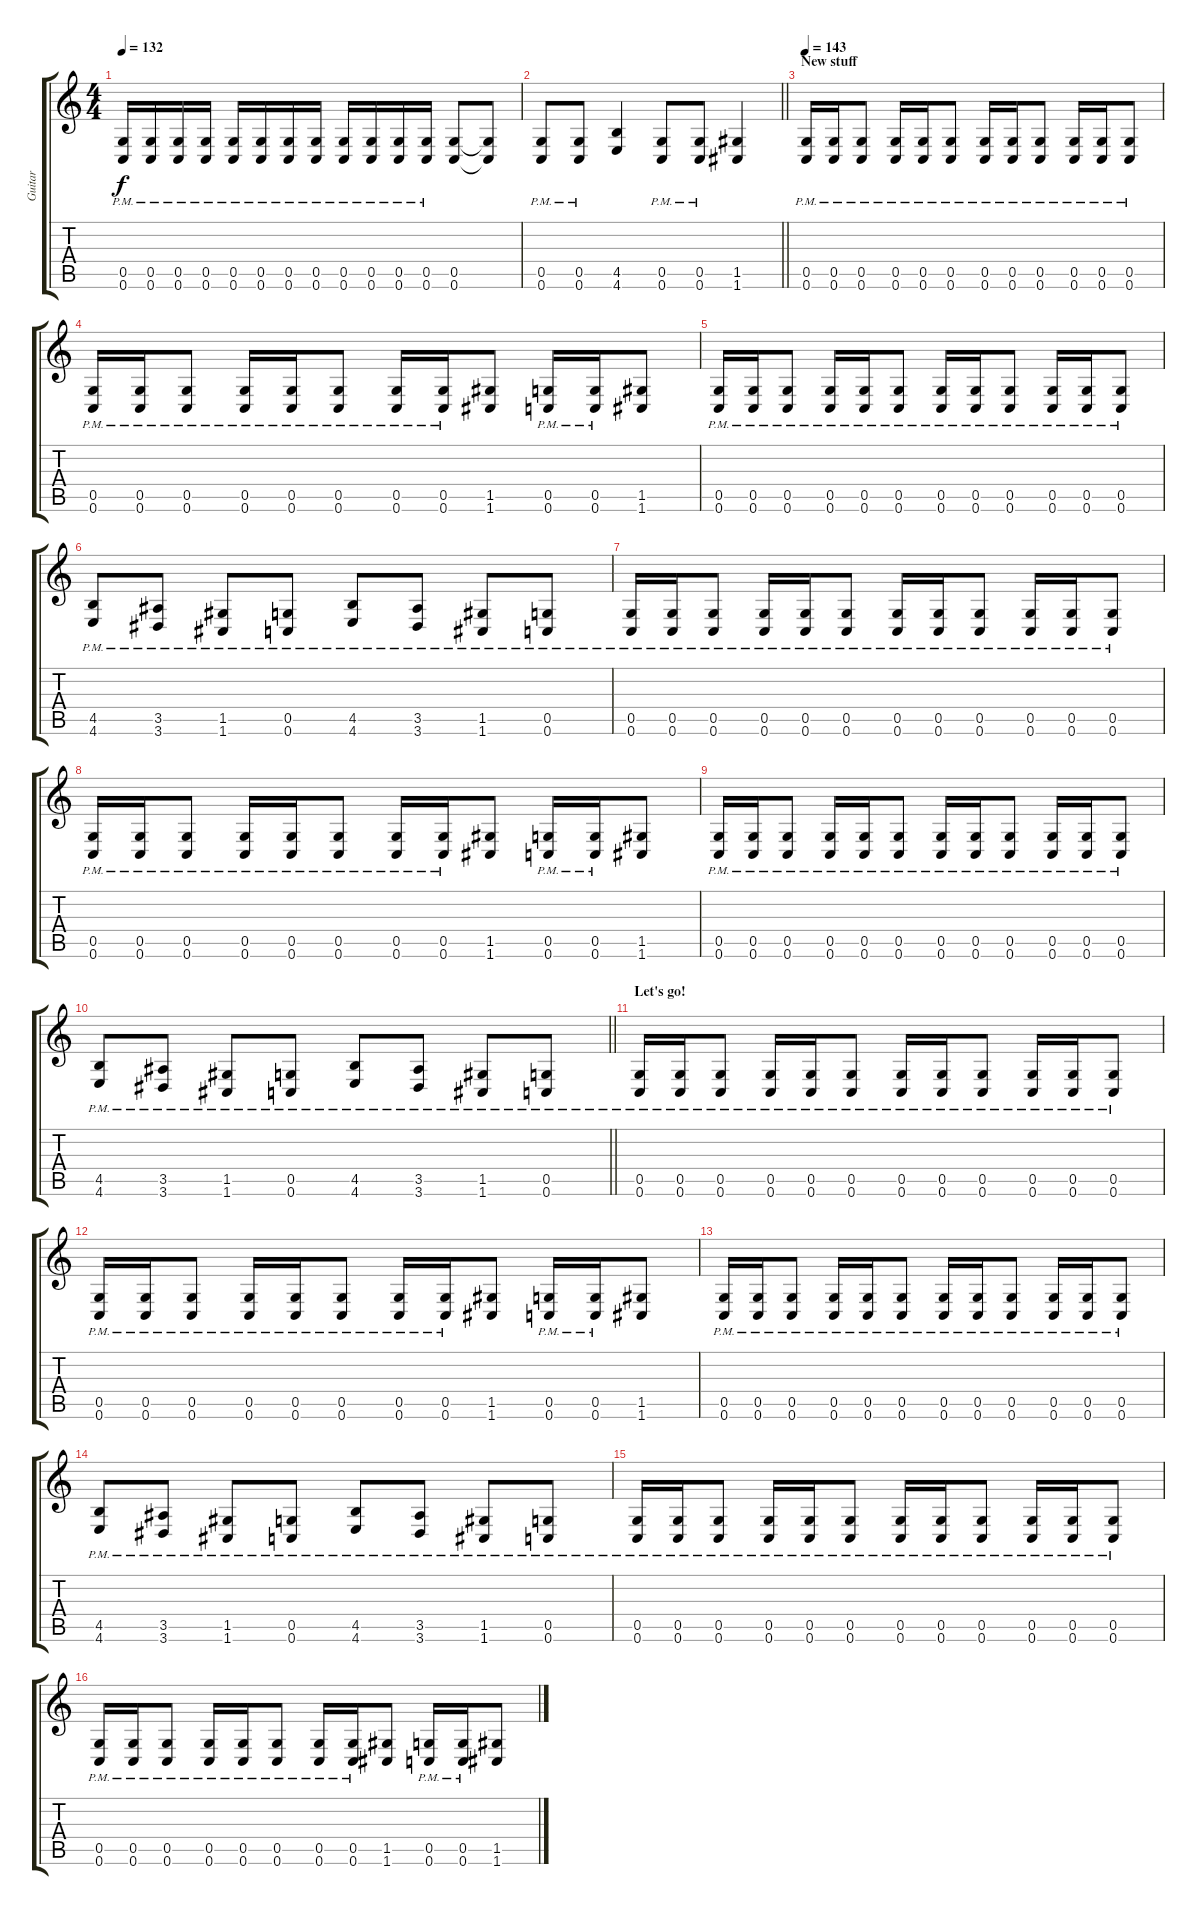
\track ("Guitar" "Guitar") {instrument distortionguitar}
\staff {score tabs}
\tuning (D4 A3 F3 C3 G2 C2) {hide}
\ts (4 4)
\tempo 132
\clef g2
\ks c
(0.5{pm} 0.6{pm}).16{dy f} (0.5{pm} 0.6{pm}).16 (0.5{pm} 0.6{pm}).16 (0.5{pm} 0.6{pm}).16 (0.5{pm} 0.6{pm}).16 (0.5{pm} 0.6{pm}).16 (0.5{pm} 0.6{pm}).16 (0.5{pm} 0.6{pm}).16 (0.5{pm} 0.6{pm}).16 (0.5{pm} 0.6{pm}).16 (0.5{pm} 0.6{pm}).16 (0.5{pm} 0.6{pm}).16 (0.5 0.6).8 (0.5{t} 0.6{t}).8 |
\barLineRight lightlight
(0.5{pm} 0.6{pm}).8 (0.5{pm} 0.6{pm}).8 (4.5 4.6).4 (0.5{pm} 0.6{pm}).8 (0.5{pm} 0.6{pm}).8 (1.5 1.6).4 |
\section ("" "New stuff")
\tempo 143
(0.5{pm} 0.6{pm}).16 (0.5{pm} 0.6{pm}).16 (0.5{pm} 0.6{pm}).8 (0.5{pm} 0.6{pm}).16 (0.5{pm} 0.6{pm}).16 (0.5{pm} 0.6{pm}).8 (0.5{pm} 0.6{pm}).16 (0.5{pm} 0.6{pm}).16 (0.5{pm} 0.6{pm}).8 (0.5{pm} 0.6{pm}).16 (0.5{pm} 0.6{pm}).16 (0.5{pm} 0.6{pm}).8 |
(0.5{pm} 0.6{pm}).16 (0.5{pm} 0.6{pm}).16 (0.5{pm} 0.6{pm}).8 (0.5{pm} 0.6{pm}).16 (0.5{pm} 0.6{pm}).16 (0.5{pm} 0.6{pm}).8 (0.5{pm} 0.6{pm}).16 (0.5{pm} 0.6{pm}).16 (1.5 1.6).8 (0.5{pm} 0.6{pm}).16 (0.5{pm} 0.6{pm}).16 (1.5 1.6).8 |
(0.5{pm} 0.6{pm}).16 (0.5{pm} 0.6{pm}).16 (0.5{pm} 0.6{pm}).8 (0.5{pm} 0.6{pm}).16 (0.5{pm} 0.6{pm}).16 (0.5{pm} 0.6{pm}).8 (0.5{pm} 0.6{pm}).16 (0.5{pm} 0.6{pm}).16 (0.5{pm} 0.6{pm}).8 (0.5{pm} 0.6{pm}).16 (0.5{pm} 0.6{pm}).16 (0.5{pm} 0.6{pm}).8 |
(4.5{pm} 4.6{pm}).8 (3.5{pm} 3.6{pm}).8 (1.5{pm} 1.6{pm}).8 (0.5{pm} 0.6{pm}).8 (4.5{pm} 4.6{pm}).8 (3.5{pm} 3.6{pm}).8 (1.5{pm} 1.6{pm}).8 (0.5{pm} 0.6{pm}).8 |
(0.5{pm} 0.6{pm}).16 (0.5{pm} 0.6{pm}).16 (0.5{pm} 0.6{pm}).8 (0.5{pm} 0.6{pm}).16 (0.5{pm} 0.6{pm}).16 (0.5{pm} 0.6{pm}).8 (0.5{pm} 0.6{pm}).16 (0.5{pm} 0.6{pm}).16 (0.5{pm} 0.6{pm}).8 (0.5{pm} 0.6{pm}).16 (0.5{pm} 0.6{pm}).16 (0.5{pm} 0.6{pm}).8 |
(0.5{pm} 0.6{pm}).16 (0.5{pm} 0.6{pm}).16 (0.5{pm} 0.6{pm}).8 (0.5{pm} 0.6{pm}).16 (0.5{pm} 0.6{pm}).16 (0.5{pm} 0.6{pm}).8 (0.5{pm} 0.6{pm}).16 (0.5{pm} 0.6{pm}).16 (1.5 1.6).8 (0.5{pm} 0.6{pm}).16 (0.5{pm} 0.6{pm}).16 (1.5 1.6).8 |
(0.5{pm} 0.6{pm}).16 (0.5{pm} 0.6{pm}).16 (0.5{pm} 0.6{pm}).8 (0.5{pm} 0.6{pm}).16 (0.5{pm} 0.6{pm}).16 (0.5{pm} 0.6{pm}).8 (0.5{pm} 0.6{pm}).16 (0.5{pm} 0.6{pm}).16 (0.5{pm} 0.6{pm}).8 (0.5{pm} 0.6{pm}).16 (0.5{pm} 0.6{pm}).16 (0.5{pm} 0.6{pm}).8 |
\barLineRight lightlight
(4.5{pm} 4.6{pm}).8 (3.5{pm} 3.6{pm}).8 (1.5{pm} 1.6{pm}).8 (0.5{pm} 0.6{pm}).8 (4.5{pm} 4.6{pm}).8 (3.5{pm} 3.6{pm}).8 (1.5{pm} 1.6{pm}).8 (0.5{pm} 0.6{pm}).8 |
\section ("" "Let's go!")
(0.5{pm} 0.6{pm}).16 (0.5{pm} 0.6{pm}).16 (0.5{pm} 0.6{pm}).8 (0.5{pm} 0.6{pm}).16 (0.5{pm} 0.6{pm}).16 (0.5{pm} 0.6{pm}).8 (0.5{pm} 0.6{pm}).16 (0.5{pm} 0.6{pm}).16 (0.5{pm} 0.6{pm}).8 (0.5{pm} 0.6{pm}).16 (0.5{pm} 0.6{pm}).16 (0.5{pm} 0.6{pm}).8 |
(0.5{pm} 0.6{pm}).16 (0.5{pm} 0.6{pm}).16 (0.5{pm} 0.6{pm}).8 (0.5{pm} 0.6{pm}).16 (0.5{pm} 0.6{pm}).16 (0.5{pm} 0.6{pm}).8 (0.5{pm} 0.6{pm}).16 (0.5{pm} 0.6{pm}).16 (1.5 1.6).8 (0.5{pm} 0.6{pm}).16 (0.5{pm} 0.6{pm}).16 (1.5 1.6).8 |
(0.5{pm} 0.6{pm}).16 (0.5{pm} 0.6{pm}).16 (0.5{pm} 0.6{pm}).8 (0.5{pm} 0.6{pm}).16 (0.5{pm} 0.6{pm}).16 (0.5{pm} 0.6{pm}).8 (0.5{pm} 0.6{pm}).16 (0.5{pm} 0.6{pm}).16 (0.5{pm} 0.6{pm}).8 (0.5{pm} 0.6{pm}).16 (0.5{pm} 0.6{pm}).16 (0.5{pm} 0.6{pm}).8 |
(4.5{pm} 4.6{pm}).8 (3.5{pm} 3.6{pm}).8 (1.5{pm} 1.6{pm}).8 (0.5{pm} 0.6{pm}).8 (4.5{pm} 4.6{pm}).8 (3.5{pm} 3.6{pm}).8 (1.5{pm} 1.6{pm}).8 (0.5{pm} 0.6{pm}).8 |
(0.5{pm} 0.6{pm}).16 (0.5{pm} 0.6{pm}).16 (0.5{pm} 0.6{pm}).8 (0.5{pm} 0.6{pm}).16 (0.5{pm} 0.6{pm}).16 (0.5{pm} 0.6{pm}).8 (0.5{pm} 0.6{pm}).16 (0.5{pm} 0.6{pm}).16 (0.5{pm} 0.6{pm}).8 (0.5{pm} 0.6{pm}).16 (0.5{pm} 0.6{pm}).16 (0.5{pm} 0.6{pm}).8 |
(0.5{pm} 0.6{pm}).16 (0.5{pm} 0.6{pm}).16 (0.5{pm} 0.6{pm}).8 (0.5{pm} 0.6{pm}).16 (0.5{pm} 0.6{pm}).16 (0.5{pm} 0.6{pm}).8 (0.5{pm} 0.6{pm}).16 (0.5{pm} 0.6{pm}).16 (1.5 1.6).8 (0.5{pm} 0.6{pm}).16 (0.5{pm} 0.6{pm}).16 (1.5 1.6).8
